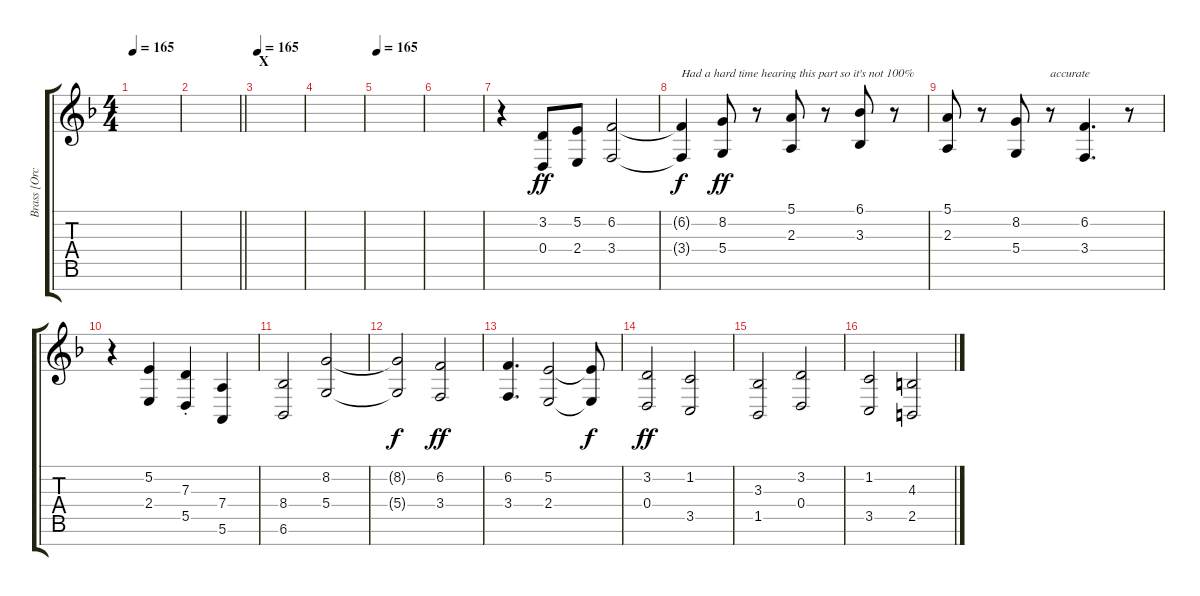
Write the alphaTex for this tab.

\track ("Brass [Orchestra]" "Brass [Orc") {instrument trumpet}
\staff {score tabs}
\tuning (E4 B3 G3 D3 A2 E2 B1) {hide}
\ts (4 4)
\tempo 165
\clef g2
\ks dminor
|
\barLineRight lightlight
|
\section ("" "X")
\tempo 165
|
|
\tempo 165
|
|
r.4{volume 16} (3.2 0.4).8{dy ff} (5.2 2.4).8 (6.2 3.4).2 |
(6.2{t} 3.4{t}).4{txt "Had a hard time hearing this part so it's not 100%" dy f} (8.2 5.4).8{dy ff} r.8 (5.1 2.3).8 r.8 (6.1 3.3).8 r.8 |
(5.1 2.3).8 r.8 (8.2 5.4).8 r.8{txt "accurate"} (6.2 3.4).4{d} r.8 |
r.4 (5.2 2.4).4 (7.3{st} 5.5{st}).4 (7.4 5.6).4 |
(8.4 6.6).2 (8.2 5.4).2 |
(8.2{t} 5.4{t}).2{dy f} (6.2 3.4).2{dy ff} |
(6.2 3.4).4{d} (5.2 2.4).2 (5.2{t} 2.4{t}).8{dy f} |
(3.2 0.4).2{dy ff} (1.2 3.5).2 |
(3.3 1.5).2 (3.2 0.4).2 |
(1.2 3.5).2 (4.3 2.5).2
